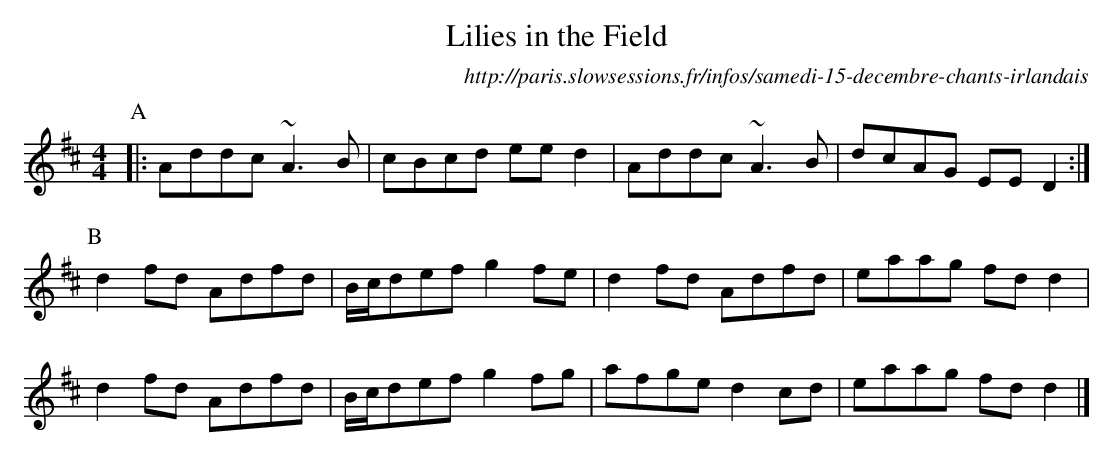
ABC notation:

X:1
T:Lilies in the Field
O:http://paris.slowsessions.fr/infos/samedi-15-decembre-chants-irlandais
M:4/4
L:1/8
K:D
P:A
|:Addc ~A3B|cBcd eed2|Addc ~A3B|dcAG EED2:|
P:B
d2fd Adfd|B/c/def g2fe|d2fd Adfd|eaag fdd2|
d2fd Adfd|B/c/def g2fg|afge d2cd|eaag fdd2|]
